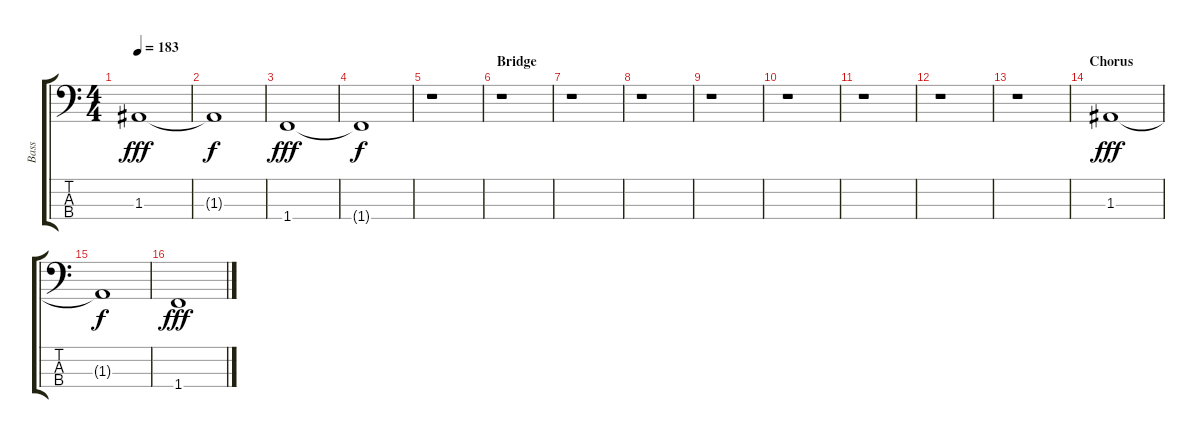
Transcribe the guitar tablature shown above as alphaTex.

\track ("Bass" "Bass") {instrument fretlessbass}
\staff {score tabs}
\tuning (G2 D2 A1 E1) {hide}
\ts (4 4)
\tempo 183
\clef f4
\ks c
1.3.1{dy fff} |
1.3{t}.1{dy f} |
1.4.1{dy fff} |
1.4{t}.1{dy f} |
r.1 |
\section ("" "Bridge")
r.1 |
r.1 |
r.1 |
r.1 |
r.1 |
r.1 |
r.1 |
r.1 |
\section ("" "Chorus")
1.3.1{dy fff} |
1.3{t}.1{dy f} |
1.4.1{dy fff}
